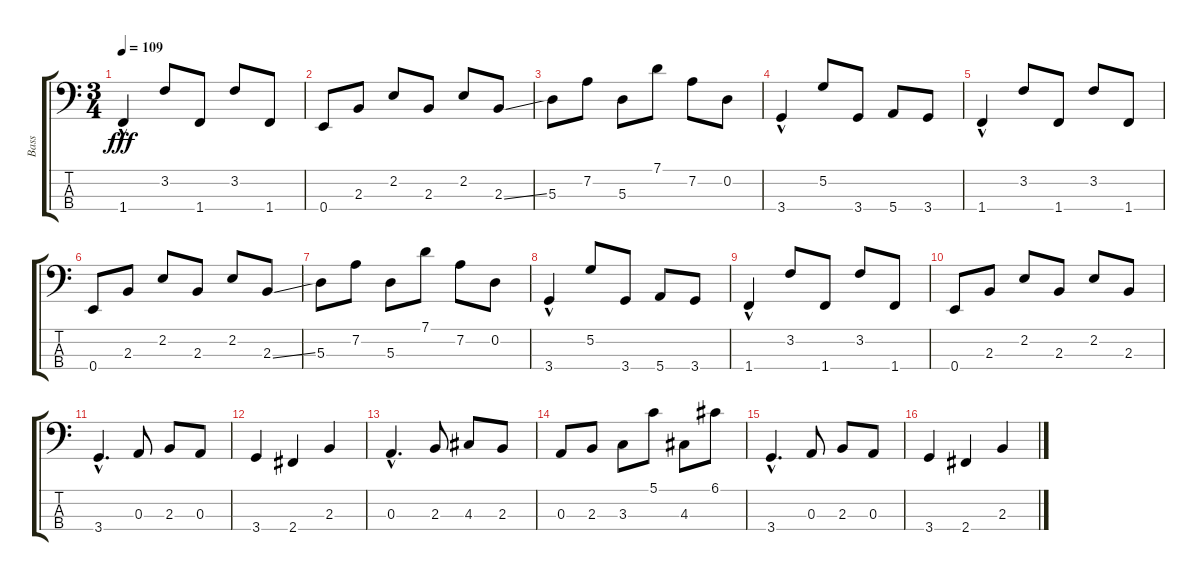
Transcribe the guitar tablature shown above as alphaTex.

\track ("Bass" "Bass") {instrument electricbasspick}
\staff {score tabs}
\tuning (G2 D2 A1 E1) {hide}
\ts (3 4)
\tempo 109
\clef f4
\ks c
1.4{hac}.4{dy fff} 3.2.8 1.4.8 3.2.8 1.4.8 |
0.4.8 2.3.8 2.2.8 2.3.8 2.2.8 2.3{ss}.8 |
5.3.8 7.2.8 5.3.8 7.1.8 7.2.8 0.2.8 |
3.4{hac}.4 5.2.8 3.4.8 5.4.8 3.4.8 |
1.4{hac}.4 3.2.8 1.4.8 3.2.8 1.4.8 |
0.4.8 2.3.8 2.2.8 2.3.8 2.2.8 2.3{ss}.8 |
5.3.8 7.2.8 5.3.8 7.1.8 7.2.8 0.2.8 |
3.4{hac}.4 5.2.8 3.4.8 5.4.8 3.4.8 |
1.4{hac}.4 3.2.8 1.4.8 3.2.8 1.4.8 |
0.4.8 2.3.8 2.2.8 2.3.8 2.2.8 2.3.8 |
3.4{hac}.4{d} 0.3.8 2.3.8 0.3.8 |
3.4.4 2.4.4 2.3.4 |
0.3{hac}.4{d} 2.3.8 4.3.8 2.3.8 |
0.3.8 2.3.8 3.3.8 5.1.8 4.3.8 6.1.8 |
3.4{hac}.4{d} 0.3.8 2.3.8 0.3.8 |
3.4.4 2.4.4 2.3.4
